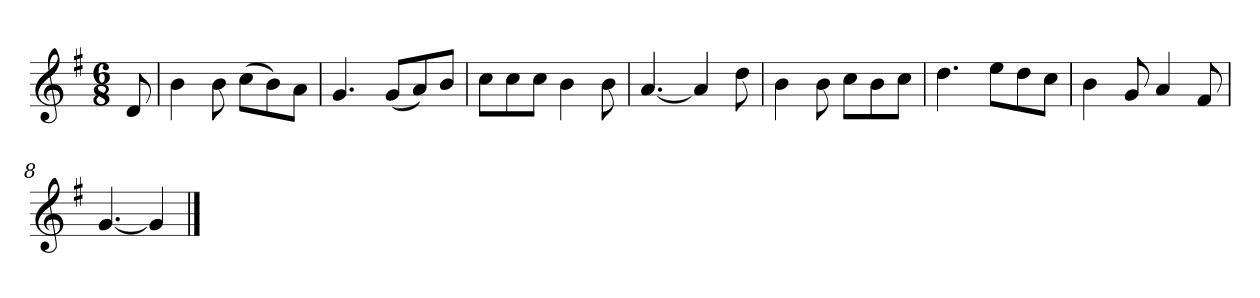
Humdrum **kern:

**kern
*part1
*staff1
*k[f#]
*M6/8
*MM120
=
8d
=1
4b
8b
(8ccL
8b)
8aJ
=2
4.g
(8gL
8a)
8bJ
=3
8ccL
8cc
8ccJ
4b
8b
=4
[4.a
4a]
8dd
=5
4b
8b
8ccL
8b
8ccJ
=6
4.dd
8eeL
8dd
8ccJ
=7
4b
8g
4a
8f#
=8
[4.g
4g]
==
*-
